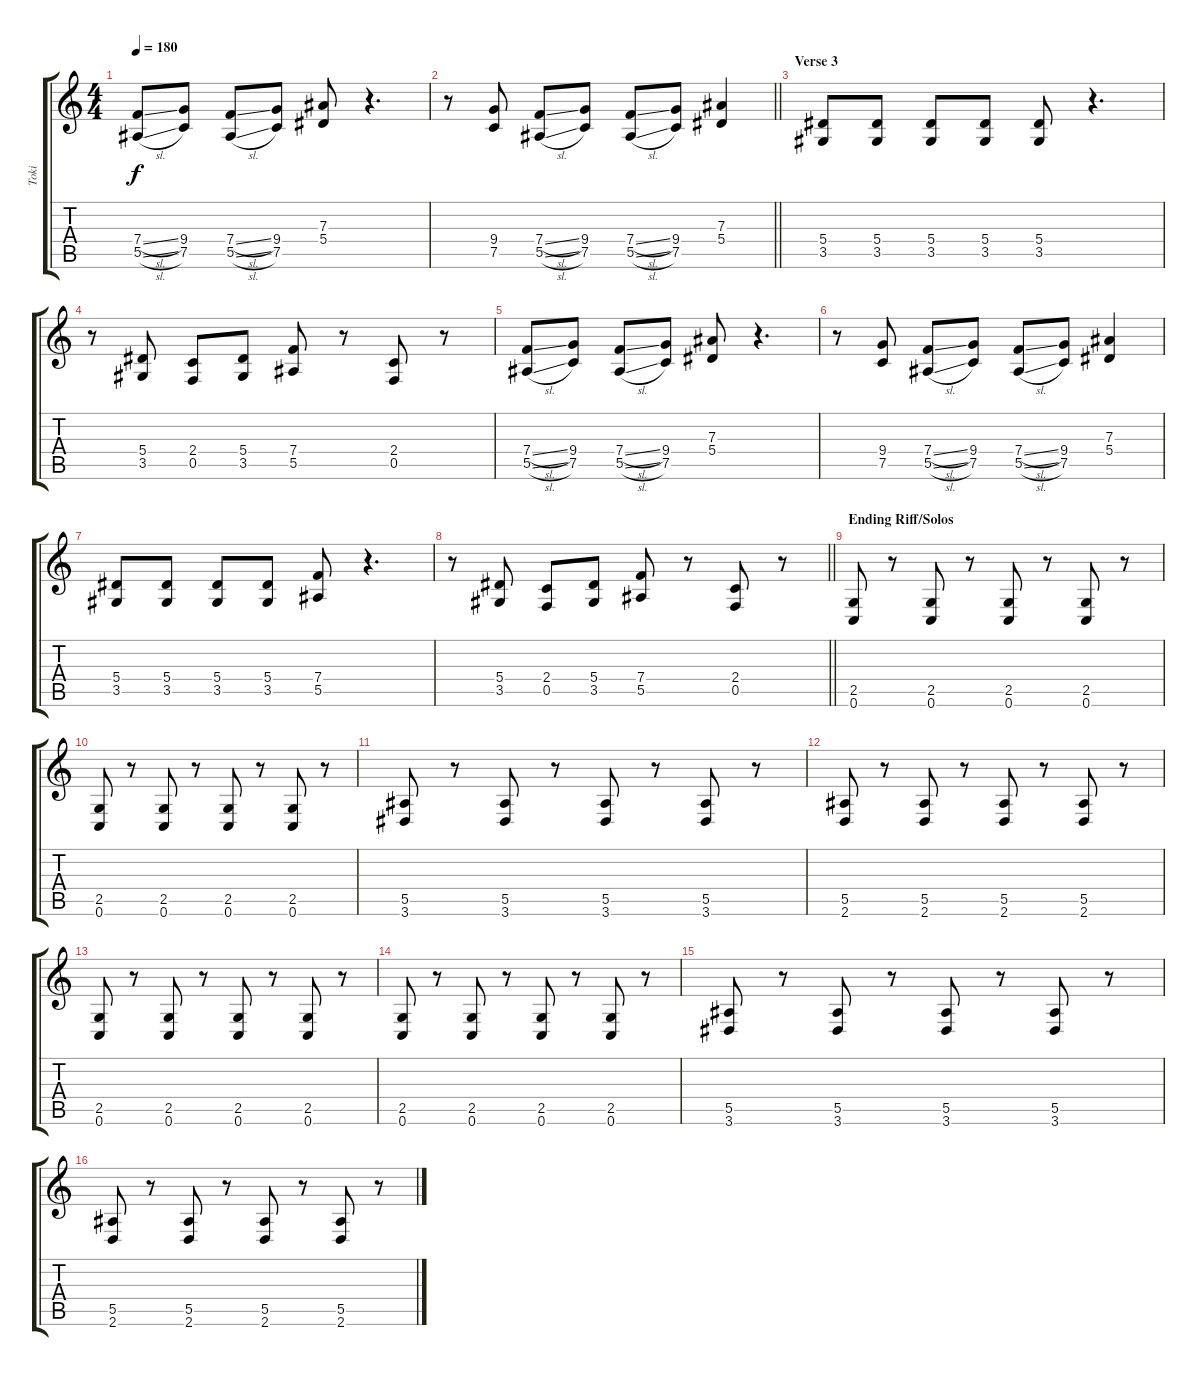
\track ("Toki" "Toki") {instrument distortionguitar}
\staff {score tabs}
\tuning (C4 G3 Eb3 Bb2 F2 C2) {hide}
\ts (4 4)
\tempo 180
\clef g2
\ks c
(7.4{sl} 5.5{sl}).8{dy f} (9.4 7.5).8 (7.4{sl} 5.5{sl}).8 (9.4 7.5).8 (7.3 5.4).8 r.4{d} |
\barLineRight lightlight
r.8 (9.4 7.5).8 (7.4{sl} 5.5{sl}).8 (9.4 7.5).8 (7.4{sl} 5.5{sl}).8 (9.4 7.5).8 (7.3 5.4).4 |
\section ("" "Verse 3")
(5.4 3.5).8 (5.4 3.5).8 (5.4 3.5).8 (5.4 3.5).8 (5.4 3.5).8 r.4{d} |
r.8 (5.4 3.5).8 (2.4 0.5).8 (5.4 3.5).8 (7.4 5.5).8 r.8 (2.4 0.5).8 r.8 |
(7.4{sl} 5.5{sl}).8 (9.4 7.5).8 (7.4{sl} 5.5{sl}).8 (9.4 7.5).8 (7.3 5.4).8 r.4{d} |
r.8 (9.4 7.5).8 (7.4{sl} 5.5{sl}).8 (9.4 7.5).8 (7.4{sl} 5.5{sl}).8 (9.4 7.5).8 (7.3 5.4).4 |
(5.4 3.5).8 (5.4 3.5).8 (5.4 3.5).8 (5.4 3.5).8 (7.4 5.5).8 r.4{d} |
\barLineRight lightlight
r.8 (5.4 3.5).8 (2.4 0.5).8 (5.4 3.5).8 (7.4 5.5).8 r.8 (2.4 0.5).8 r.8 |
\section ("" "Ending Riff/Solos")
(2.5 0.6).8{volume 13} r.8 (2.5 0.6).8 r.8 (2.5 0.6).8 r.8 (2.5 0.6).8 r.8 |
(2.5 0.6).8 r.8 (2.5 0.6).8 r.8 (2.5 0.6).8 r.8 (2.5 0.6).8 r.8 |
(5.5 3.6).8 r.8 (5.5 3.6).8 r.8 (5.5 3.6).8 r.8 (5.5 3.6).8 r.8 |
(5.5 2.6).8 r.8 (5.5 2.6).8 r.8 (5.5 2.6).8 r.8 (5.5 2.6).8 r.8 |
(2.5 0.6).8{volume 13} r.8 (2.5 0.6).8 r.8 (2.5 0.6).8 r.8 (2.5 0.6).8 r.8 |
(2.5 0.6).8 r.8 (2.5 0.6).8 r.8 (2.5 0.6).8 r.8 (2.5 0.6).8 r.8 |
(5.5 3.6).8 r.8 (5.5 3.6).8 r.8 (5.5 3.6).8 r.8 (5.5 3.6).8 r.8 |
(5.5 2.6).8 r.8 (5.5 2.6).8 r.8 (5.5 2.6).8 r.8 (5.5 2.6).8 r.8
